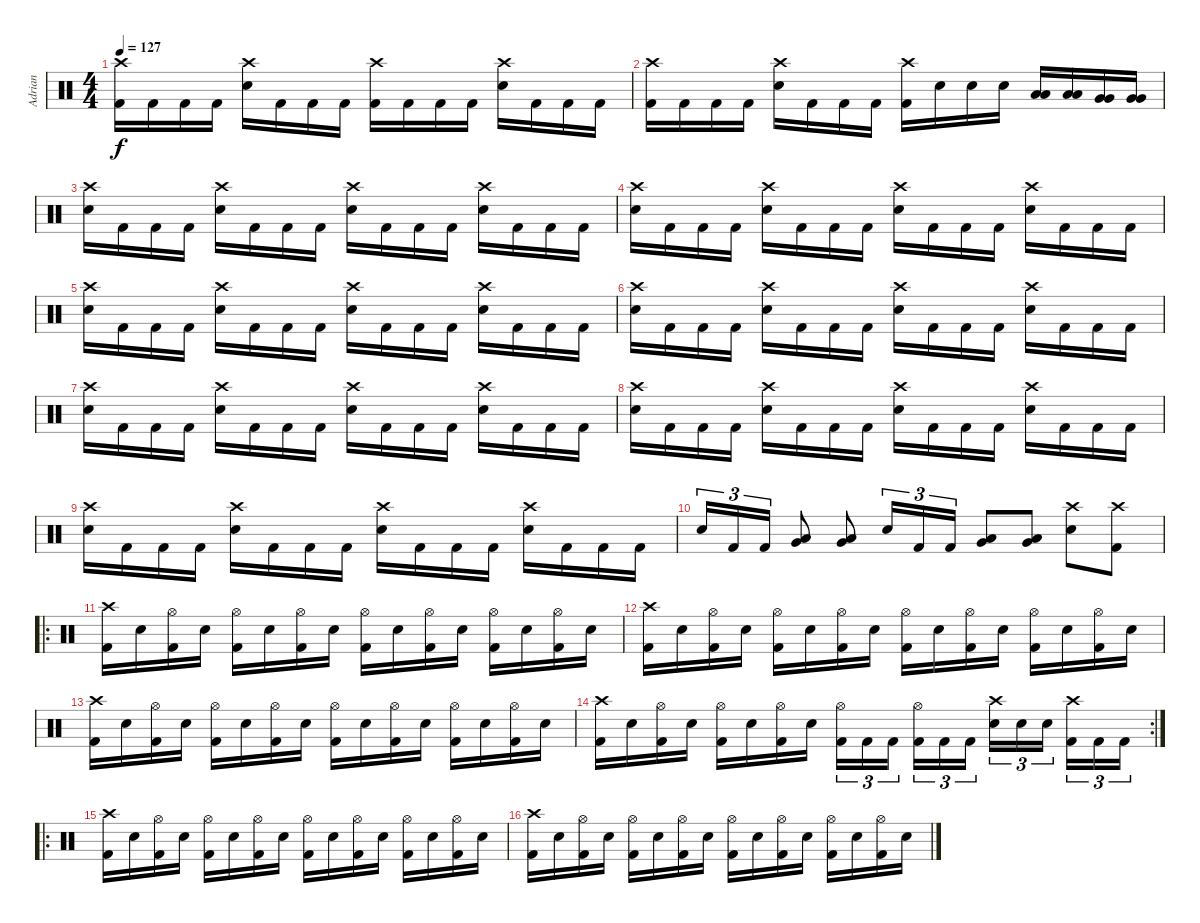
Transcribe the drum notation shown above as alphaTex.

\track ("Adrian" "Adrian") {instrument percussion}
\staff {score}
\articulation defaults
\ts (4 4)
\tempo 127
\clef neutral
\ks c
("Crash high (hit)" "Kick (hit) 2").16{dy f} "Kick (hit) 2".16 "Kick (hit) 2".16 "Kick (hit) 2".16 ("Crash high (hit)" "Electric Snare (hit)").16 "Kick (hit) 2".16 "Kick (hit) 2".16 "Kick (hit) 2".16 ("Crash high (hit)" "Kick (hit) 2").16 "Kick (hit) 2".16 "Kick (hit) 2".16 "Kick (hit) 2".16 ("Crash high (hit)" "Electric Snare (hit)").16 "Kick (hit) 2".16 "Kick (hit) 2".16 "Kick (hit) 2".16 |
("Crash high (hit)" "Kick (hit) 2").16 "Kick (hit) 2".16 "Kick (hit) 2".16 "Kick (hit) 2".16 ("Crash high (hit)" "Electric Snare (hit)").16 "Kick (hit) 2".16 "Kick (hit) 2".16 "Kick (hit) 2".16 ("Crash high (hit)" "Kick (hit) 2").16 "Electric Snare (hit)".16 "Electric Snare (hit)".16 "Electric Snare (hit)".16 ("Low Tom (hit)" "Low Tom (hit)").16 ("Low Tom (hit)" "Low Tom (hit)").16 ("Very Low Tom (hit)" "Very Low Tom (hit)").16 ("Very Low Tom (hit)" "Very Low Tom (hit)").16 |
("Crash high (hit)" "Electric Snare (hit)").16 "Kick (hit) 2".16 "Kick (hit) 2".16 "Kick (hit) 2".16 ("Crash high (hit)" "Electric Snare (hit)").16 "Kick (hit) 2".16 "Kick (hit) 2".16 "Kick (hit) 2".16 ("Crash high (hit)" "Electric Snare (hit)").16 "Kick (hit) 2".16 "Kick (hit) 2".16 "Kick (hit) 2".16 ("Crash high (hit)" "Electric Snare (hit)").16 "Kick (hit) 2".16 "Kick (hit) 2".16 "Kick (hit) 2".16 |
("Crash high (hit)" "Electric Snare (hit)").16 "Kick (hit) 2".16 "Kick (hit) 2".16 "Kick (hit) 2".16 ("Crash high (hit)" "Electric Snare (hit)").16 "Kick (hit) 2".16 "Kick (hit) 2".16 "Kick (hit) 2".16 ("Crash high (hit)" "Electric Snare (hit)").16 "Kick (hit) 2".16 "Kick (hit) 2".16 "Kick (hit) 2".16 ("Crash high (hit)" "Electric Snare (hit)").16 "Kick (hit) 2".16 "Kick (hit) 2".16 "Kick (hit) 2".16 |
("Crash high (hit)" "Electric Snare (hit)").16 "Kick (hit) 2".16 "Kick (hit) 2".16 "Kick (hit) 2".16 ("Crash high (hit)" "Electric Snare (hit)").16 "Kick (hit) 2".16 "Kick (hit) 2".16 "Kick (hit) 2".16 ("Crash high (hit)" "Electric Snare (hit)").16 "Kick (hit) 2".16 "Kick (hit) 2".16 "Kick (hit) 2".16 ("Crash high (hit)" "Electric Snare (hit)").16 "Kick (hit) 2".16 "Kick (hit) 2".16 "Kick (hit) 2".16 |
("Crash high (hit)" "Electric Snare (hit)").16 "Kick (hit) 2".16 "Kick (hit) 2".16 "Kick (hit) 2".16 ("Crash high (hit)" "Electric Snare (hit)").16 "Kick (hit) 2".16 "Kick (hit) 2".16 "Kick (hit) 2".16 ("Crash high (hit)" "Electric Snare (hit)").16 "Kick (hit) 2".16 "Kick (hit) 2".16 "Kick (hit) 2".16 ("Crash high (hit)" "Electric Snare (hit)").16 "Kick (hit) 2".16 "Kick (hit) 2".16 "Kick (hit) 2".16 |
("Crash high (hit)" "Electric Snare (hit)").16 "Kick (hit) 2".16 "Kick (hit) 2".16 "Kick (hit) 2".16 ("Crash high (hit)" "Electric Snare (hit)").16 "Kick (hit) 2".16 "Kick (hit) 2".16 "Kick (hit) 2".16 ("Crash high (hit)" "Electric Snare (hit)").16 "Kick (hit) 2".16 "Kick (hit) 2".16 "Kick (hit) 2".16 ("Crash high (hit)" "Electric Snare (hit)").16 "Kick (hit) 2".16 "Kick (hit) 2".16 "Kick (hit) 2".16 |
("Crash high (hit)" "Electric Snare (hit)").16 "Kick (hit) 2".16 "Kick (hit) 2".16 "Kick (hit) 2".16 ("Crash high (hit)" "Electric Snare (hit)").16 "Kick (hit) 2".16 "Kick (hit) 2".16 "Kick (hit) 2".16 ("Crash high (hit)" "Electric Snare (hit)").16 "Kick (hit) 2".16 "Kick (hit) 2".16 "Kick (hit) 2".16 ("Crash high (hit)" "Electric Snare (hit)").16 "Kick (hit) 2".16 "Kick (hit) 2".16 "Kick (hit) 2".16 |
("Crash high (hit)" "Electric Snare (hit)").16 "Kick (hit) 2".16 "Kick (hit) 2".16 "Kick (hit) 2".16 ("Crash high (hit)" "Electric Snare (hit)").16 "Kick (hit) 2".16 "Kick (hit) 2".16 "Kick (hit) 2".16 ("Crash high (hit)" "Electric Snare (hit)").16 "Kick (hit) 2".16 "Kick (hit) 2".16 "Kick (hit) 2".16 ("Crash high (hit)" "Electric Snare (hit)").16 "Kick (hit) 2".16 "Kick (hit) 2".16 "Kick (hit) 2".16 |
"Electric Snare (hit)".16{tu (3 2)} "Kick (hit) 2".16{tu (3 2)} "Kick (hit) 2".16{tu (3 2)} ("Low Tom (hit)" "Very Low Tom (hit)").8 ("Low Tom (hit)" "Very Low Tom (hit)").8 "Electric Snare (hit)".16{tu (3 2)} "Kick (hit) 2".16{tu (3 2)} "Kick (hit) 2".16{tu (3 2)} ("Low Tom (hit)" "Very Low Tom (hit)").8 ("Low Tom (hit)" "Very Low Tom (hit)").8 ("Crash high (hit)" "Electric Snare (hit)").8 ("Crash high (hit)" "Kick (hit) 2").8 |
\ro
("Crash high (hit)" "Kick (hit) 2").16 "Electric Snare (hit)".16 ("Hi-Hat (open)" "Kick (hit) 2").16 "Electric Snare (hit)".16 ("Hi-Hat (open)" "Kick (hit) 2").16 "Electric Snare (hit)".16 ("Hi-Hat (open)" "Kick (hit) 2").16 "Electric Snare (hit)".16 ("Hi-Hat (open)" "Kick (hit) 2").16 "Electric Snare (hit)".16 ("Hi-Hat (open)" "Kick (hit) 2").16 "Electric Snare (hit)".16 ("Hi-Hat (open)" "Kick (hit) 2").16 "Electric Snare (hit)".16 ("Hi-Hat (open)" "Kick (hit) 2").16 "Electric Snare (hit)".16 |
("Crash high (hit)" "Kick (hit) 2").16 "Electric Snare (hit)".16 ("Hi-Hat (open)" "Kick (hit) 2").16 "Electric Snare (hit)".16 ("Hi-Hat (open)" "Kick (hit) 2").16 "Electric Snare (hit)".16 ("Hi-Hat (open)" "Kick (hit) 2").16 "Electric Snare (hit)".16 ("Hi-Hat (open)" "Kick (hit) 2").16 "Electric Snare (hit)".16 ("Hi-Hat (open)" "Kick (hit) 2").16 "Electric Snare (hit)".16 ("Hi-Hat (open)" "Kick (hit) 2").16 "Electric Snare (hit)".16 ("Hi-Hat (open)" "Kick (hit) 2").16 "Electric Snare (hit)".16 |
("Crash high (hit)" "Kick (hit) 2").16 "Electric Snare (hit)".16 ("Hi-Hat (open)" "Kick (hit) 2").16 "Electric Snare (hit)".16 ("Hi-Hat (open)" "Kick (hit) 2").16 "Electric Snare (hit)".16 ("Hi-Hat (open)" "Kick (hit) 2").16 "Electric Snare (hit)".16 ("Hi-Hat (open)" "Kick (hit) 2").16 "Electric Snare (hit)".16 ("Hi-Hat (open)" "Kick (hit) 2").16 "Electric Snare (hit)".16 ("Hi-Hat (open)" "Kick (hit) 2").16 "Electric Snare (hit)".16 ("Hi-Hat (open)" "Kick (hit) 2").16 "Electric Snare (hit)".16 |
\rc 2
("Crash high (hit)" "Kick (hit) 2").16 "Electric Snare (hit)".16 ("Hi-Hat (open)" "Kick (hit) 2").16 "Electric Snare (hit)".16 ("Hi-Hat (open)" "Kick (hit) 2").16 "Electric Snare (hit)".16 ("Hi-Hat (open)" "Kick (hit) 2").16 "Electric Snare (hit)".16 ("Hi-Hat (open)" "Kick (hit) 2").16{tu (3 2)} "Kick (hit) 2".16{tu (3 2)} "Kick (hit) 2".16{tu (3 2)} ("Hi-Hat (open)" "Kick (hit) 2").16{tu (3 2)} "Kick (hit) 2".16{tu (3 2)} "Kick (hit) 2".16{tu (3 2)} ("Crash high (hit)" "Electric Snare (hit)").16{tu (3 2)} "Electric Snare (hit)".16{tu (3 2)} "Electric Snare (hit)".16{tu (3 2)} ("Crash high (hit)" "Kick (hit) 2").16{tu (3 2)} "Kick (hit) 2".16{tu (3 2)} "Kick (hit) 2".16{tu (3 2)} |
\ro
("Crash high (hit)" "Kick (hit) 2").16 "Electric Snare (hit)".16 ("Hi-Hat (open)" "Kick (hit) 2").16 "Electric Snare (hit)".16 ("Hi-Hat (open)" "Kick (hit) 2").16 "Electric Snare (hit)".16 ("Hi-Hat (open)" "Kick (hit) 2").16 "Electric Snare (hit)".16 ("Hi-Hat (open)" "Kick (hit) 2").16 "Electric Snare (hit)".16 ("Hi-Hat (open)" "Kick (hit) 2").16 "Electric Snare (hit)".16 ("Hi-Hat (open)" "Kick (hit) 2").16 "Electric Snare (hit)".16 ("Hi-Hat (open)" "Kick (hit) 2").16 "Electric Snare (hit)".16 |
("Crash high (hit)" "Kick (hit) 2").16 "Electric Snare (hit)".16 ("Hi-Hat (open)" "Kick (hit) 2").16 "Electric Snare (hit)".16 ("Hi-Hat (open)" "Kick (hit) 2").16 "Electric Snare (hit)".16 ("Hi-Hat (open)" "Kick (hit) 2").16 "Electric Snare (hit)".16 ("Hi-Hat (open)" "Kick (hit) 2").16 "Electric Snare (hit)".16 ("Hi-Hat (open)" "Kick (hit) 2").16 "Electric Snare (hit)".16 ("Hi-Hat (open)" "Kick (hit) 2").16 "Electric Snare (hit)".16 ("Hi-Hat (open)" "Kick (hit) 2").16 "Electric Snare (hit)".16
